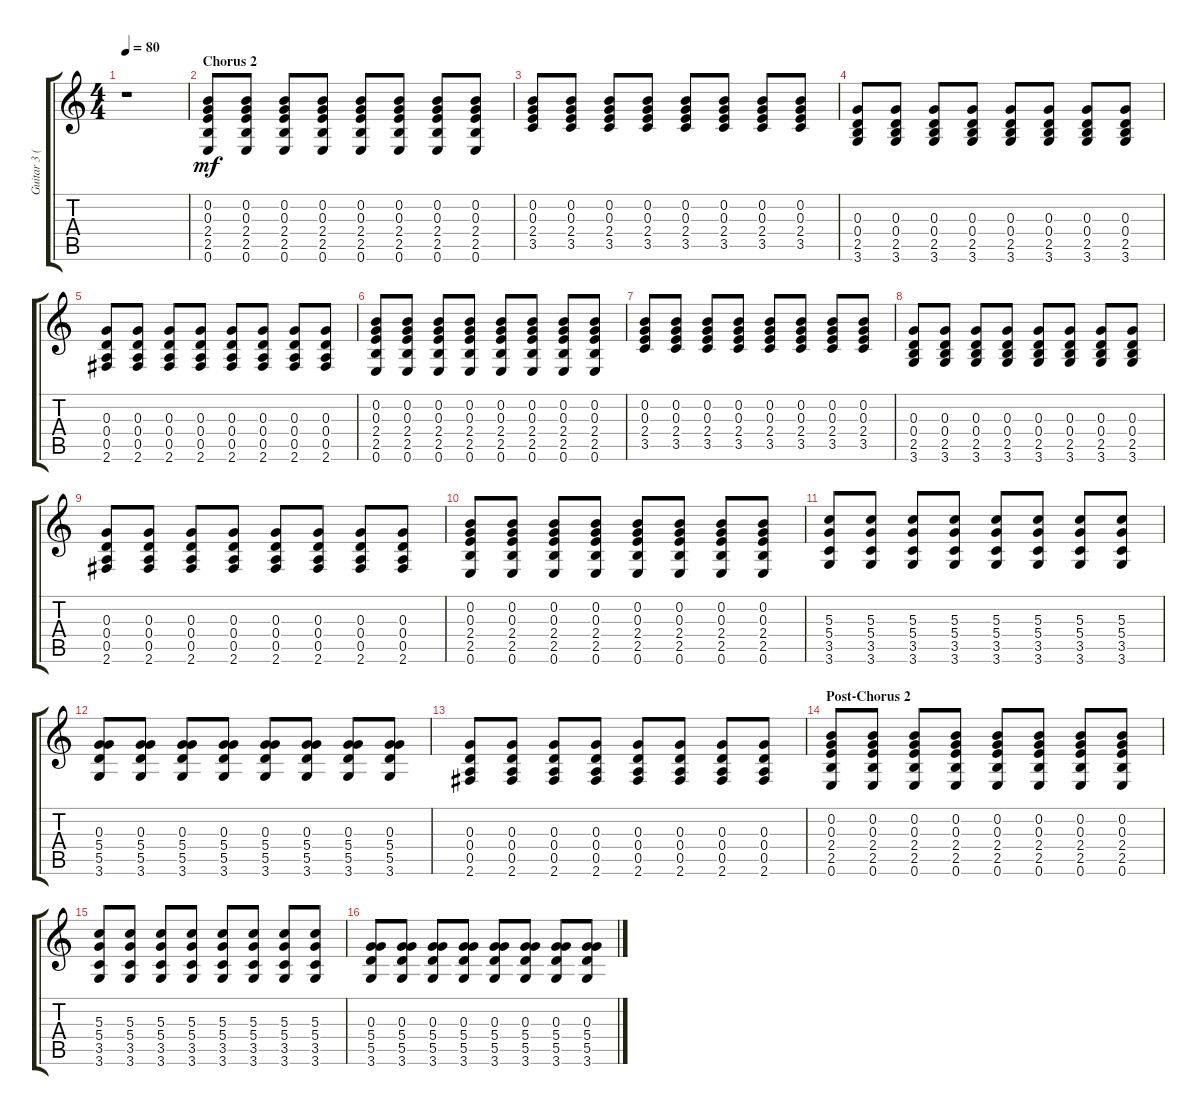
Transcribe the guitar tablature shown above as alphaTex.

\track ("Guitar 3 (Solo)" "Guitar 3 (") {instrument overdrivenguitar}
\staff {score tabs}
\tuning (E4 B3 G3 D3 A2 E2) {hide}
\ts (4 4)
\tempo 80
\clef g2
\ks c
r.1{dy f} |
\section ("" "Chorus 2")
(0.2 0.3 2.4 2.5 0.6).8{dy mf volume 11 instrument overdrivenguitar} (0.2 0.3 2.4 2.5 0.6).8 (0.2 0.3 2.4 2.5 0.6).8 (0.2 0.3 2.4 2.5 0.6).8 (0.2 0.3 2.4 2.5 0.6).8 (0.2 0.3 2.4 2.5 0.6).8 (0.2 0.3 2.4 2.5 0.6).8 (0.2 0.3 2.4 2.5 0.6).8 |
(0.2 0.3 2.4 3.5).8 (0.2 0.3 2.4 3.5).8 (0.2 0.3 2.4 3.5).8 (0.2 0.3 2.4 3.5).8 (0.2 0.3 2.4 3.5).8 (0.2 0.3 2.4 3.5).8 (0.2 0.3 2.4 3.5).8 (0.2 0.3 2.4 3.5).8 |
(0.3 0.4 2.5 3.6).8 (0.3 0.4 2.5 3.6).8 (0.3 0.4 2.5 3.6).8 (0.3 0.4 2.5 3.6).8 (0.3 0.4 2.5 3.6).8 (0.3 0.4 2.5 3.6).8 (0.3 0.4 2.5 3.6).8 (0.3 0.4 2.5 3.6).8 |
(0.3 0.4 0.5 2.6).8 (0.3 0.4 0.5 2.6).8 (0.3 0.4 0.5 2.6).8 (0.3 0.4 0.5 2.6).8 (0.3 0.4 0.5 2.6).8 (0.3 0.4 0.5 2.6).8 (0.3 0.4 0.5 2.6).8 (0.3 0.4 0.5 2.6).8 |
(0.2 0.3 2.4 2.5 0.6).8 (0.2 0.3 2.4 2.5 0.6).8 (0.2 0.3 2.4 2.5 0.6).8 (0.2 0.3 2.4 2.5 0.6).8 (0.2 0.3 2.4 2.5 0.6).8 (0.2 0.3 2.4 2.5 0.6).8 (0.2 0.3 2.4 2.5 0.6).8 (0.2 0.3 2.4 2.5 0.6).8 |
(0.2 0.3 2.4 3.5).8 (0.2 0.3 2.4 3.5).8 (0.2 0.3 2.4 3.5).8 (0.2 0.3 2.4 3.5).8 (0.2 0.3 2.4 3.5).8 (0.2 0.3 2.4 3.5).8 (0.2 0.3 2.4 3.5).8 (0.2 0.3 2.4 3.5).8 |
(0.3 0.4 2.5 3.6).8 (0.3 0.4 2.5 3.6).8 (0.3 0.4 2.5 3.6).8 (0.3 0.4 2.5 3.6).8 (0.3 0.4 2.5 3.6).8 (0.3 0.4 2.5 3.6).8 (0.3 0.4 2.5 3.6).8 (0.3 0.4 2.5 3.6).8 |
(0.3 0.4 0.5 2.6).8 (0.3 0.4 0.5 2.6).8 (0.3 0.4 0.5 2.6).8 (0.3 0.4 0.5 2.6).8 (0.3 0.4 0.5 2.6).8 (0.3 0.4 0.5 2.6).8 (0.3 0.4 0.5 2.6).8 (0.3 0.4 0.5 2.6).8 |
(0.2 0.3 2.4 2.5 0.6).8 (0.2 0.3 2.4 2.5 0.6).8 (0.2 0.3 2.4 2.5 0.6).8 (0.2 0.3 2.4 2.5 0.6).8 (0.2 0.3 2.4 2.5 0.6).8 (0.2 0.3 2.4 2.5 0.6).8 (0.2 0.3 2.4 2.5 0.6).8 (0.2 0.3 2.4 2.5 0.6).8 |
(5.3 5.4 3.5 3.6).8 (5.3 5.4 3.5 3.6).8 (5.3 5.4 3.5 3.6).8 (5.3 5.4 3.5 3.6).8 (5.3 5.4 3.5 3.6).8 (5.3 5.4 3.5 3.6).8 (5.3 5.4 3.5 3.6).8 (5.3 5.4 3.5 3.6).8 |
(0.3 5.4 5.5 3.6).8 (0.3 5.4 5.5 3.6).8 (0.3 5.4 5.5 3.6).8 (0.3 5.4 5.5 3.6).8 (0.3 5.4 5.5 3.6).8 (0.3 5.4 5.5 3.6).8 (0.3 5.4 5.5 3.6).8 (0.3 5.4 5.5 3.6).8 |
(0.3 0.4 0.5 2.6).8 (0.3 0.4 0.5 2.6).8 (0.3 0.4 0.5 2.6).8 (0.3 0.4 0.5 2.6).8 (0.3 0.4 0.5 2.6).8 (0.3 0.4 0.5 2.6).8 (0.3 0.4 0.5 2.6).8 (0.3 0.4 0.5 2.6).8 |
\section ("" "Post-Chorus 2")
(0.2 0.3 2.4 2.5 0.6).8 (0.2 0.3 2.4 2.5 0.6).8 (0.2 0.3 2.4 2.5 0.6).8 (0.2 0.3 2.4 2.5 0.6).8 (0.2 0.3 2.4 2.5 0.6).8 (0.2 0.3 2.4 2.5 0.6).8 (0.2 0.3 2.4 2.5 0.6).8 (0.2 0.3 2.4 2.5 0.6).8 |
(5.3 5.4 3.5 3.6).8 (5.3 5.4 3.5 3.6).8 (5.3 5.4 3.5 3.6).8 (5.3 5.4 3.5 3.6).8 (5.3 5.4 3.5 3.6).8 (5.3 5.4 3.5 3.6).8 (5.3 5.4 3.5 3.6).8 (5.3 5.4 3.5 3.6).8 |
(0.3 5.4 5.5 3.6).8 (0.3 5.4 5.5 3.6).8 (0.3 5.4 5.5 3.6).8 (0.3 5.4 5.5 3.6).8 (0.3 5.4 5.5 3.6).8 (0.3 5.4 5.5 3.6).8 (0.3 5.4 5.5 3.6).8 (0.3 5.4 5.5 3.6).8
